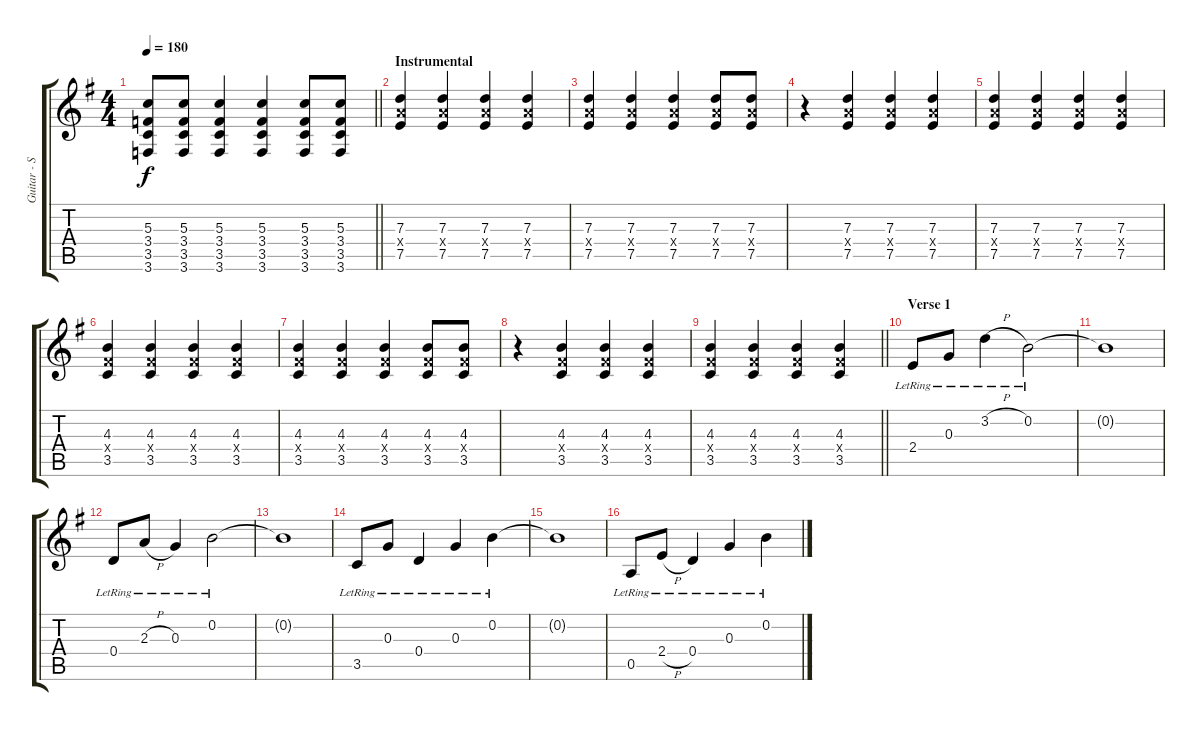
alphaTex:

\track ("Guitar - Simon Neil" "Guitar - S") {instrument electricguitarclean}
\staff {score tabs}
\tuning (E4 B3 G3 D3 A2 D2) {hide}
\ts (4 4)
\tempo 180
\clef g2
\barLineRight lightlight
\ks eminor
(5.3 3.4 3.5 3.6).8{dy f} (5.3 3.4 3.5 3.6).8 (5.3 3.4 3.5 3.6).4 (5.3 3.4 3.5 3.6).4 (5.3 3.4 3.5 3.6).8 (5.3 3.4 3.5 3.6).8 |
\section ("" "Instrumental")
(7.3 7.4{x} 7.5).4{instrument electricguitarclean} (7.3 7.4{x} 7.5).4 (7.3 7.4{x} 7.5).4 (7.3 7.4{x} 7.5).4 |
(7.3 7.4{x} 7.5).4 (7.3 7.4{x} 7.5).4 (7.3 7.4{x} 7.5).4 (7.3 7.4{x} 7.5).8 (7.3 7.4{x} 7.5).8 |
r.4 (7.3 7.4{x} 7.5).4 (7.3 7.4{x} 7.5).4 (7.3 7.4{x} 7.5).4 |
(7.3 7.4{x} 7.5).4 (7.3 7.4{x} 7.5).4 (7.3 7.4{x} 7.5).4 (7.3 7.4{x} 7.5).4 |
(4.3 4.4{x} 3.5).4 (4.3 4.4{x} 3.5).4 (4.3 4.4{x} 3.5).4 (4.3 4.4{x} 3.5).4 |
(4.3 4.4{x} 3.5).4 (4.3 4.4{x} 3.5).4 (4.3 4.4{x} 3.5).4 (4.3 4.4{x} 3.5).8 (4.3 4.4{x} 3.5).8 |
r.4 (4.3 4.4{x} 3.5).4 (4.3 4.4{x} 3.5).4 (4.3 4.4{x} 3.5).4 |
\barLineRight lightlight
(4.3 4.4{x} 3.5).4 (4.3 4.4{x} 3.5).4 (4.3 4.4{x} 3.5).4 (4.3 4.4{x} 3.5).4 |
\section ("" "Verse 1")
2.4{lr}.8 0.3{lr}.8 3.2{h lr}.4 0.2{lr}.2 |
0.2{t}.1 |
0.4{lr}.8 2.3{h lr}.8 0.3{lr}.4 0.2{lr}.2 |
0.2{t}.1 |
3.5{lr}.8 0.3{lr}.8 0.4{lr}.4 0.3{lr}.4 0.2{lr}.4 |
0.2{t}.1 |
0.5{lr}.8 2.4{h lr}.8 0.4{lr}.4 0.3{lr}.4 0.2{lr}.4
